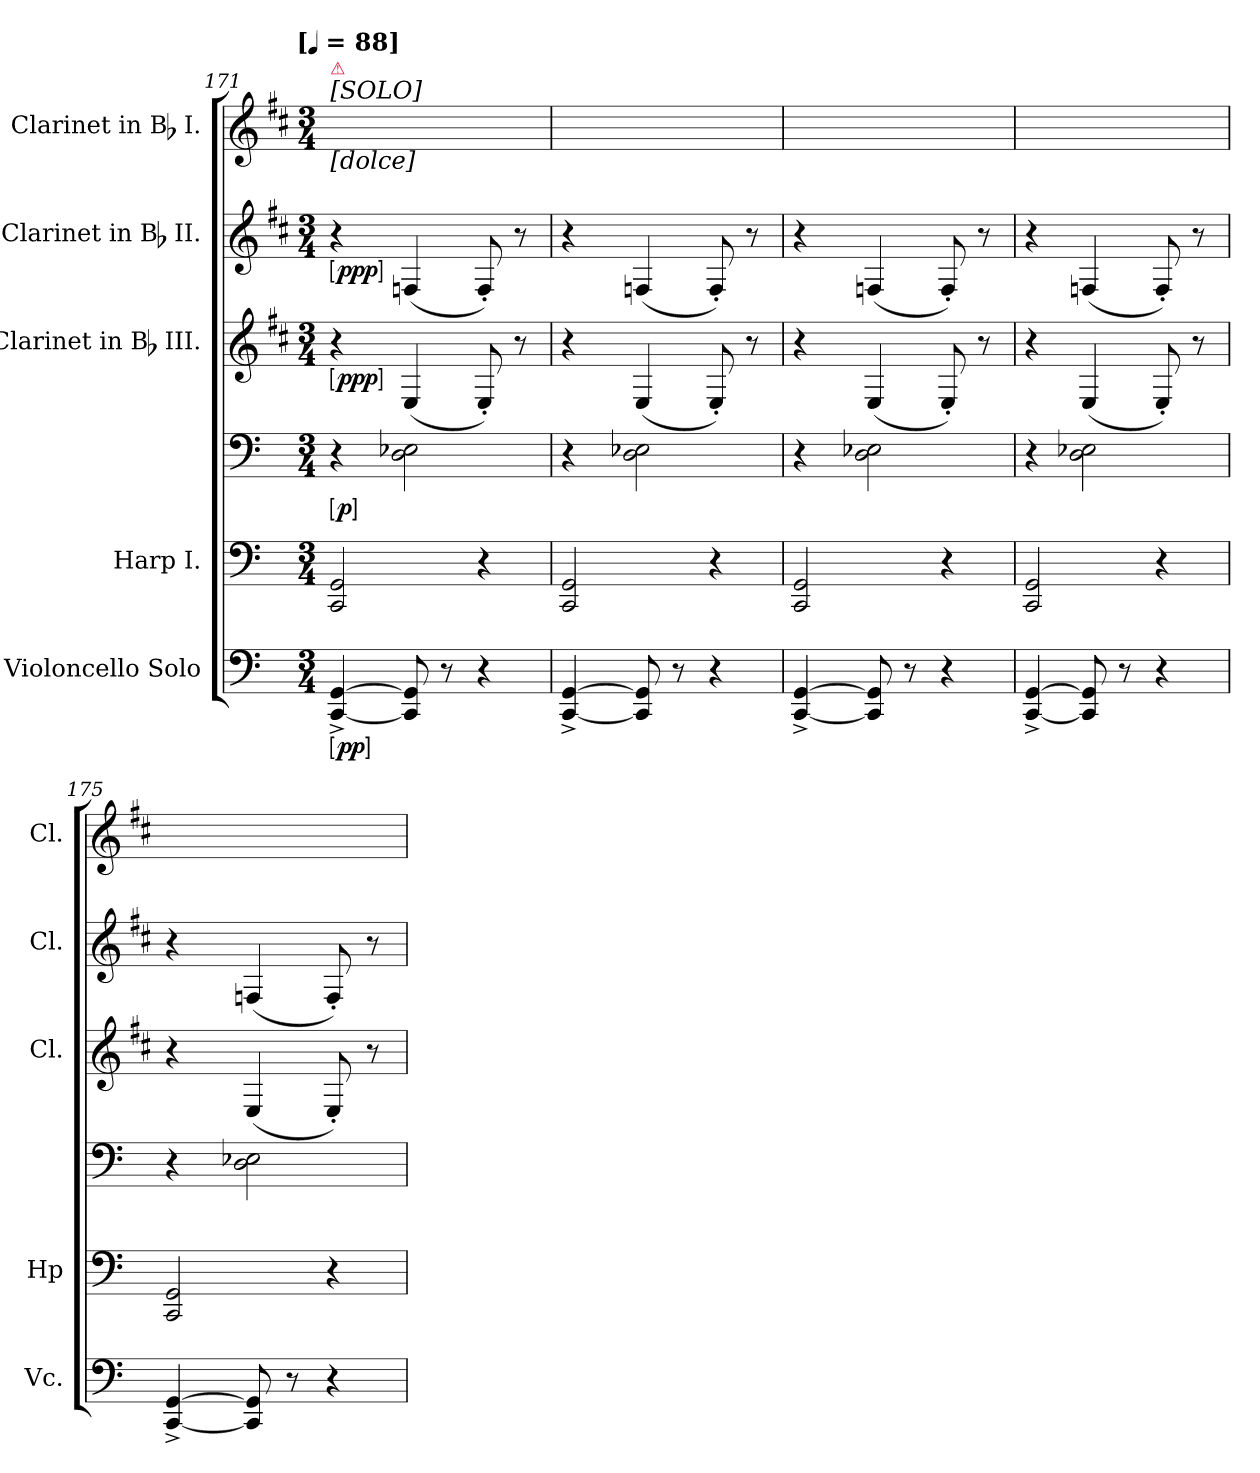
**kern	**dynam	**kern	**kern	**dynam	**kern	**dynam	**kern	**dynam	**kern
*part5	*part5	*part4	*part4	*part4	*part3	*part3	*part2	*part2	*part1
*staff6	*staff6	*staff5	*staff4	*staff4/5	*staff3	*staff3	*staff2	*staff2	*staff1
*I"Violoncello Solo	*	*I"Harp I.	*	*	*I"Clarinet in Bb III.	*	*I"Clarinet in Bb II.	*	*I"Clarinet in Bb I.
*I'Vc.	*	*I'Hp	*	*	*I'Cl.	*	*I'Cl.	*	*I'Cl.
*clefF4	*	*clefF4	*clefF4	*	*clefG2	*	*clefG2	*	*clefG2
*	*	*	*	*	*ITrd1c2	*	*ITrd1c2	*	*ITrd1c2
*k[]	*	*k[]	*k[]	*	*k[]	*	*k[]	*	*k[]
*C:	*	*C:	*C:	*	*C:	*	*C:	*	*C:
!!LO:TX:omd:t=[[quarter] = 88]
*M3/4	*	*M3/4	*M3/4	*	*M3/4	*	*M3/4	*	*M3/4
*MM88	*	*MM88	*MM88	*	*MM88	*	*MM88	*	*MM88
=171	=171	=171	=171	=171	=171	=171	=171	=171	=171
!	!	!	!	!	!	!	!	!	!LO:TX:a:t=[SOLO]
!	!	!	!	!	!	!	!	!	!LO:TX:b:i:t=[dolce]
!	!	!	!	!	!	!	!	!	!LO:TX:a:color=crimson:t=⚠
!	!LO:DY:ed=brack	!	!	!LO:DY:ed=brack	!	!LO:DY:ed=brack	!	!LO:DY:ed=brack	!
[4CC^> [4GG^>	pp	2CC 2GG	4r	p	4r	ppp	4r	ppp	8ryy
.	.	.	.	.	.	.	.	.	8ryy
8CC] 8GG]	.	.	2D 2E-X	.	(4D	.	(4E-X	.	4ryy
8r	.	.	.	.	.	.	.	.	.
4r	.	4r	.	.	8D')	.	8E-')	.	8ryy
.	.	.	.	.	8r	.	8r	.	8ryy
=172	=172	=172	=172	=172	=172	=172	=172	=172	=172
[4CC^> [4GG^>	.	2CC 2GG	4r	.	4r	.	4r	.	8ryy
.	.	.	.	.	.	.	.	.	8ryy
8CC] 8GG]	.	.	2D 2E-X	.	(4D	.	(4E-X	.	4ryy
8r	.	.	.	.	.	.	.	.	.
4r	.	4r	.	.	8D')	.	8E-')	.	8ryy
.	.	.	.	.	8r	.	8r	.	8ryy
=173	=173	=173	=173	=173	=173	=173	=173	=173	=173
[4CC^> [4GG^>	.	2CC 2GG	4r	.	4r	.	4r	.	8ryy
.	.	.	.	.	.	.	.	.	4ryy
8CC] 8GG]	.	.	2D 2E-X	.	(4D	.	(4E-X	.	.
8r	.	.	.	.	.	.	.	.	8ryy
4r	.	4r	.	.	8D')	.	8E-')	.	4ryy
.	.	.	.	.	8r	.	8r	.	.
=174	=174	=174	=174	=174	=174	=174	=174	=174	=174
[4CC^> [4GG^>	.	2CC 2GG	4r	.	4r	.	4r	.	4ryy
8CC] 8GG]	.	.	2D 2E-X	.	(4D	.	(4E-X	.	8ryy
8r	.	.	.	.	.	.	.	.	8ryy
4r	.	4r	.	.	8D')	.	8E-')	.	8ryy
.	.	.	.	.	8r	.	8r	.	8ryy
=175	=175	=175	=175	=175	=175	=175	=175	=175	=175
[4CC^> [4GG^>	.	2CC 2GG	4r	.	4r	.	4r	.	8ryy
.	.	.	.	.	.	.	.	.	8ryy
8CC] 8GG]	.	.	2D 2E-X	.	(4D	.	(4E-X	.	8ryy
8r	.	.	.	.	.	.	.	.	4ryy
4r	.	4r	.	.	8D')	.	8E-')	.	.
.	.	.	.	.	8r	.	8r	.	8ryy
=	=	=	=	=	=	=	=	=	=
*-	*-	*-	*-	*-	*-	*-	*-	*-	*-
